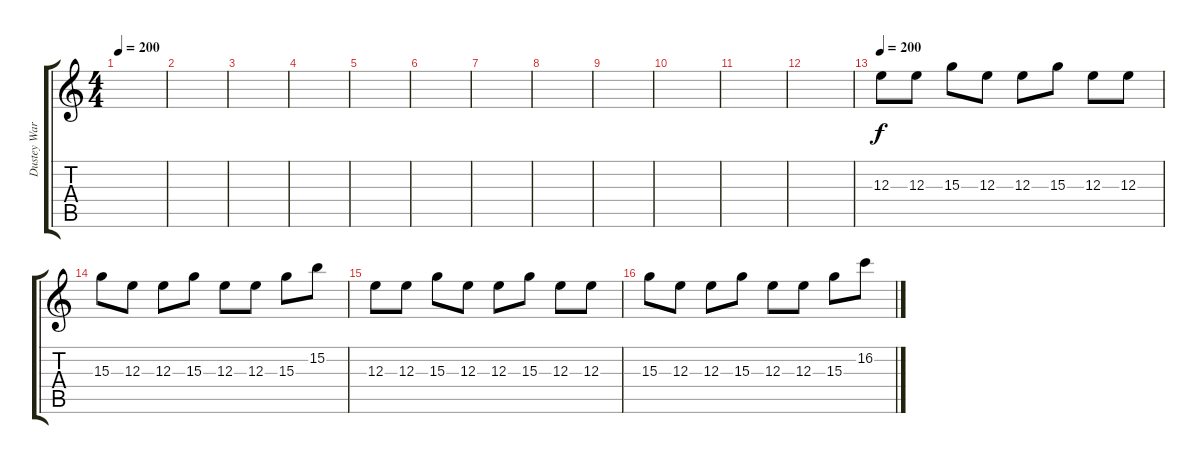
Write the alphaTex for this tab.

\track ("Dustey Warring" "Dustey War") {instrument distortionguitar}
\staff {score tabs}
\tuning (Db4 Ab3 E3 B2 Gb2 Db2) {hide}
\ts (4 4)
\tempo 200
\clef g2
\ks c
|
|
|
|
|
|
|
|
|
|
|
|
\tempo 200
12.3.8{balance 16 instrument distortionguitar} 12.3.8 15.3.8 12.3.8 12.3.8 15.3.8 12.3.8 12.3.8 |
15.3.8 12.3.8 12.3.8 15.3.8 12.3.8 12.3.8 15.3.8 15.2.8 |
12.3.8 12.3.8 15.3.8 12.3.8 12.3.8 15.3.8 12.3.8 12.3.8 |
15.3.8 12.3.8 12.3.8 15.3.8 12.3.8 12.3.8 15.3.8 16.2.8
